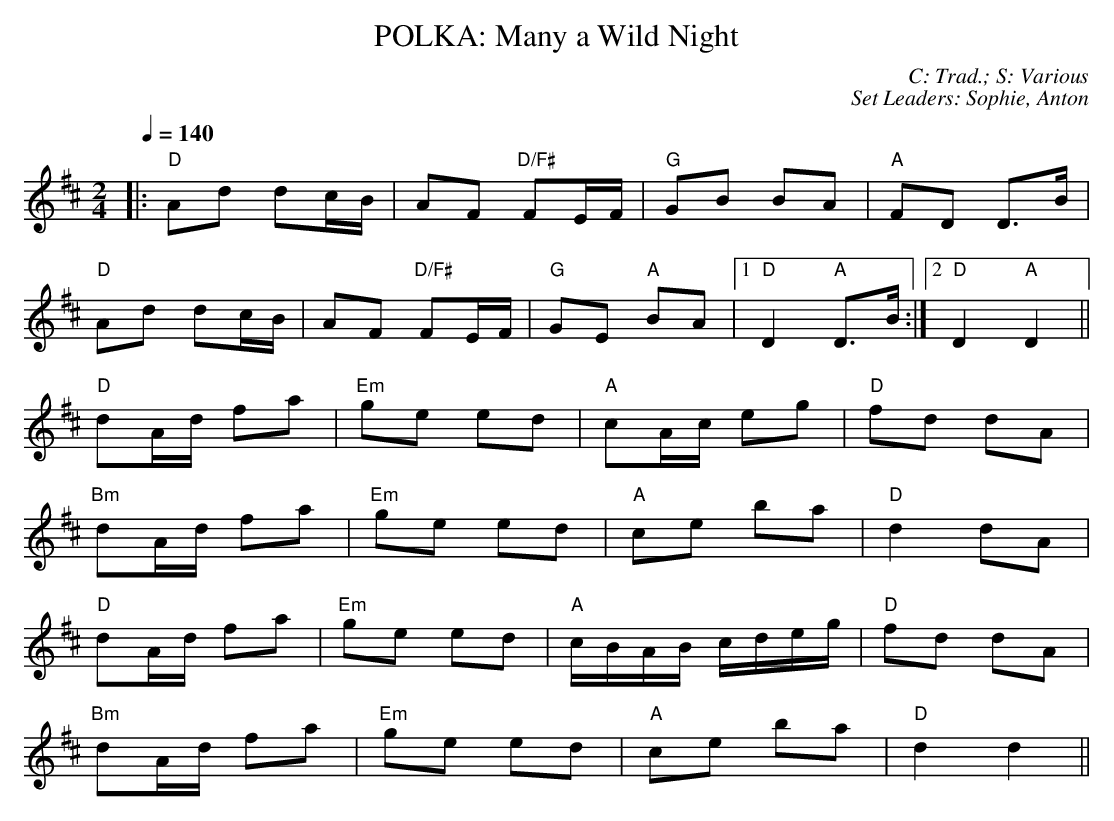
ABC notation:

X:1
T: POLKA: Many a Wild Night
C: C: Trad.; S: Various
C: Set Leaders: Sophie, Anton
M: 2/4
L: 1/8
Q: 1/4=140
K: Dmaj
|:"D"Ad dc/B/|AF "D/F#"FE/F/|"G"GB BA|"A"FD D>B|
"D"Ad dc/B/|AF "D/F#"FE/F/|"G"GE "A"BA|1 "D"D2 "A"D>B:|2 "D"D2 "A"D2||
"D"dA/d/ fa|"Em"ge ed|"A"cA/c/ eg|"D"fd dA|
"Bm"dA/d/ fa|"Em"ge ed|"A"ce ba|"D"d2 dA|
"D"dA/d/ fa|"Em"ge ed|"A"c/B/A/B/ c/d/e/g/|"D"fd dA|
"Bm"dA/d/ fa|"Em"ge ed|"A"ce ba|"D"d2 d2||
